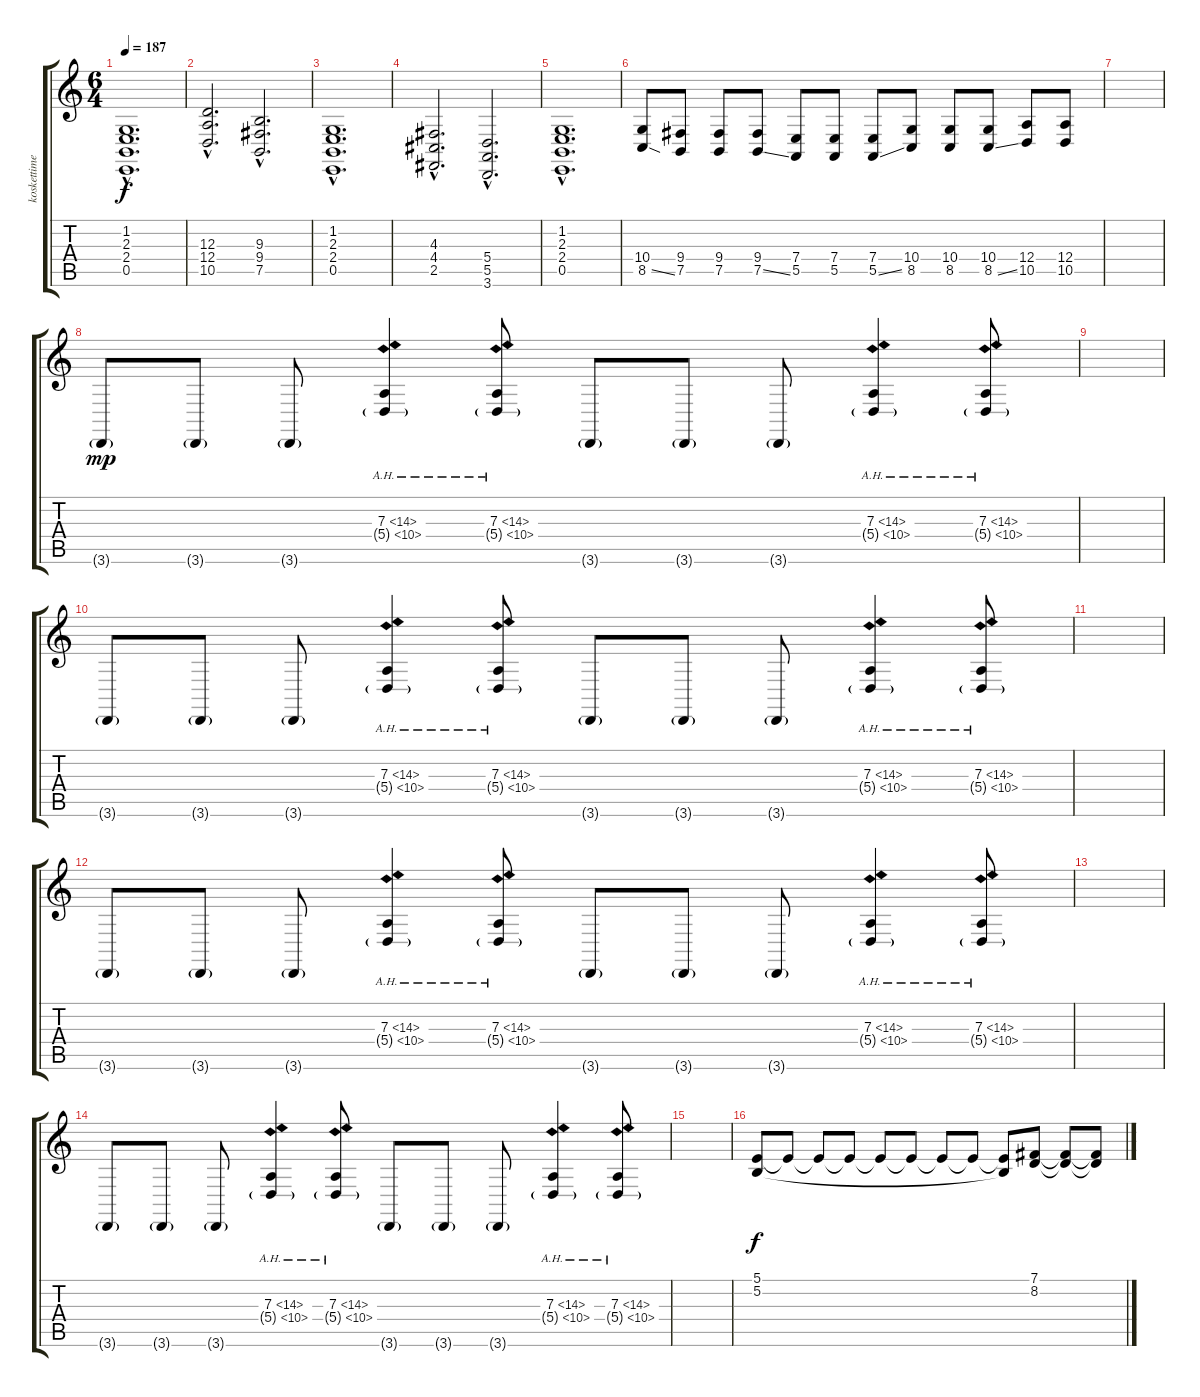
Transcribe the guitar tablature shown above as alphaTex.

\track ("koskettimet 1" "koskettime") {instrument stringensemble1}
\staff {score tabs}
\tuning (B3 Gb3 D3 A2 E2 B1) {hide}
\ts (6 4)
\tempo 187
\clef g2
\ks c
(1.2{hac} 2.3{hac} 2.4{hac} 0.5{hac}).1{d dy f} |
(12.3{hac} 12.4{hac} 10.5{hac}).2{d} (9.3{hac} 9.4{hac} 7.5{hac}).2{d} |
(1.2{hac} 2.3{hac} 2.4{hac} 0.5{hac}).1{d} |
(4.3{hac} 4.4{hac} 2.5{hac}).2{d} (5.4{hac} 5.5{hac} 3.6{hac}).2{d} |
(1.2{hac} 2.3{hac} 2.4{hac} 0.5{hac}).1{d} |
(10.4 8.5{ss}).8 (9.4 7.5).8 (9.4 7.5).8 (9.4 7.5{ss}).8 (7.4 5.5).8 (7.4 5.5).8 (7.4 5.5{ss}).8 (10.4 8.5).8 (10.4 8.5).8 (10.4 8.5{ss}).8 (12.4 10.5).8 (12.4 10.5).8 |
|
3.6{g}.8{dy mp} 3.6{g}.8 3.6{g}.8 (7.3{ah 7} 5.4{ah 5 g}).4 (7.3{ah 7} 5.4{ah 5 g}).8 3.6{g}.8 3.6{g}.8 3.6{g}.8 (7.3{ah 7} 5.4{ah 5 g}).4 (7.3{ah 7} 5.4{ah 5 g}).8 |
|
3.6{g}.8 3.6{g}.8 3.6{g}.8 (7.3{ah 7} 5.4{ah 5 g}).4 (7.3{ah 7} 5.4{ah 5 g}).8 3.6{g}.8 3.6{g}.8 3.6{g}.8 (7.3{ah 7} 5.4{ah 5 g}).4 (7.3{ah 7} 5.4{ah 5 g}).8 |
|
3.6{g}.8 3.6{g}.8 3.6{g}.8 (7.3{ah 7} 5.4{ah 5 g}).4 (7.3{ah 7} 5.4{ah 5 g}).8 3.6{g}.8 3.6{g}.8 3.6{g}.8 (7.3{ah 7} 5.4{ah 5 g}).4 (7.3{ah 7} 5.4{ah 5 g}).8 |
|
3.6{g}.8 3.6{g}.8 3.6{g}.8 (7.3{ah 7} 5.4{ah 5 g}).4 (7.3{ah 7} 5.4{ah 5 g}).8 3.6{g}.8 3.6{g}.8 3.6{g}.8 (7.3{ah 7} 5.4{ah 5 g}).4 (7.3{ah 7} 5.4{ah 5 g}).8 |
|
(5.1 5.2).8{dy f} 5.1{t}.8 5.1{t}.8 5.1{t}.8 5.1{t}.8 5.1{t}.8 5.1{t}.8 5.1{t}.8 (5.1{t} 5.2{t}).8 (7.1 8.2).8 (7.1{t} 8.2{t}).8 (7.1{t} 8.2{t}).8
